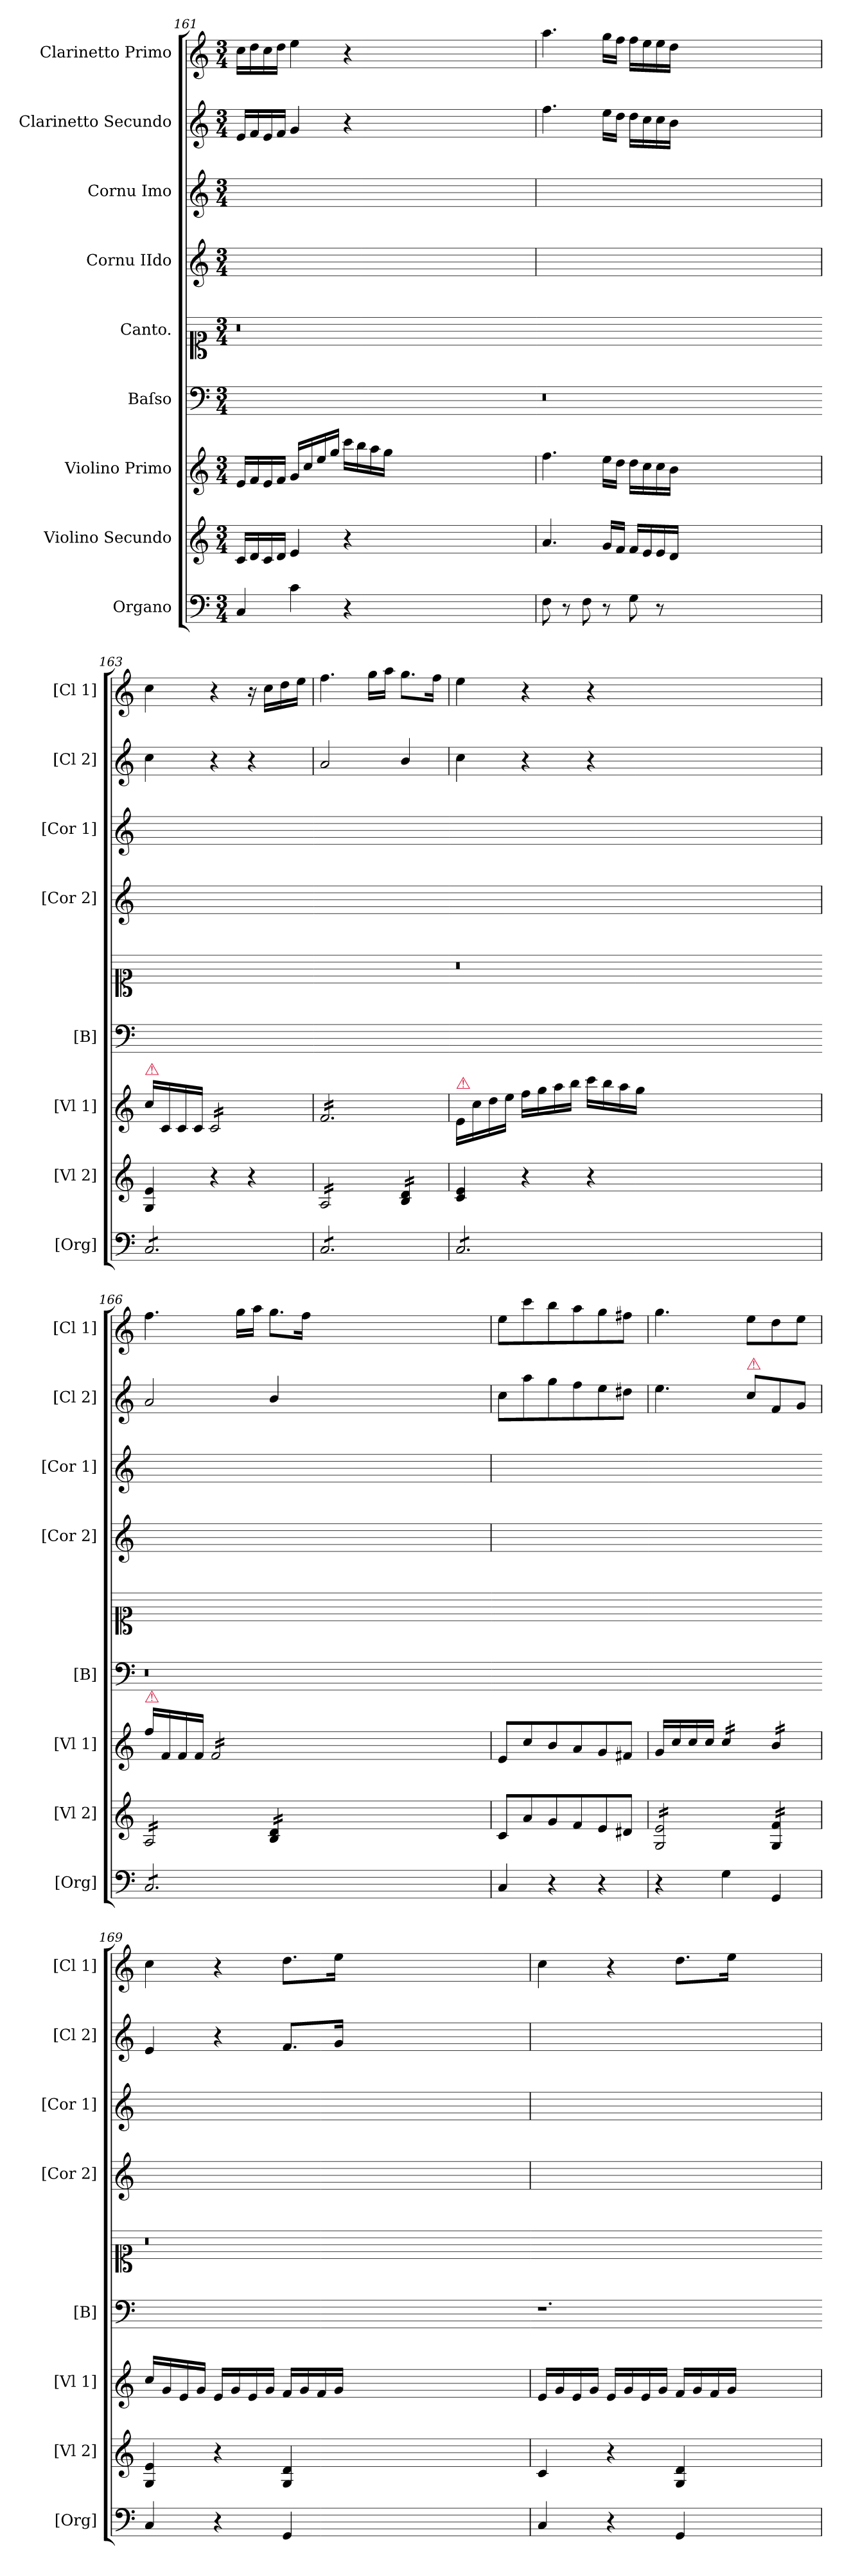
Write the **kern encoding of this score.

**kern	**kern	**kern	**kern	**kern	**kern	**kern	**kern	**kern
*part9	*part8	*part7	*part6	*part5	*part4	*part3	*part2	*part1
*staff9	*staff8	*staff7	*staff6	*staff5	*staff4	*staff3	*staff2	*staff1
*I"Organo	*I"Violino Secundo	*I"Violino Primo	*I"Baſso	*I"Canto.	*I"Cornu IIdo	*I"Cornu Imo	*I"Clarinetto Secundo	*I"Clarinetto Primo
*I'[Org]	*I'[Vl 2]	*I'[Vl 1]	*I'[B]	*	*I'[Cor 2]	*I'[Cor 1]	*I'[Cl 2]	*I'[Cl 1]
*clefF4	*clefG2	*clefG2	*clefF4	*clefC1	*clefG2	*clefG2	*clefG2	*clefG2
*k[]	*k[]	*k[]	*k[]	*k[]	*k[]	*k[]	*k[]	*k[]
*C:	*C:	*C:	*C:	*C:	*C:	*C:	*C:	*C:
*M3/4	*M3/4	*M3/4	*M3/4	*M3/4	*M3/4	*M3/4	*M3/4	*M3/4
=161	=161	=161	=161	=161	=161	=161	=161	=161
4C/	16c/LL	16e/LL	0.ryy	0.r	2.ryy	2.ryy	16e/LL	16cc\LL
.	16d/	16f/	.	.	.	.	16f/	16dd\
.	16c/	16e/	.	.	.	.	16e/	16cc\
.	16d/JJ	16f/JJ	.	.	.	.	16f/JJ	16dd\JJ
4c\	4e/	16g/LL	.	.	.	.	4g/	4ee\
.	.	16cc/	.	.	.	.	.	.
.	.	16ee/	.	.	.	.	.	.
.	.	16gg/JJ	.	.	.	.	.	.
4r	4r	16ccc\LL	.	.	.	.	4r	4r
.	.	16bb\	.	.	.	.	.	.
.	.	16aa\	.	.	.	.	.	.
.	.	16gg\JJ	.	.	.	.	.	.
0ryy	0ryy	0ryy	.	.	0ryy	0ryy	0ryy	0ryy
4ryy	4ryy	4ryy	.	.	4ryy	4ryy	4ryy	4ryy
=162	=162	=162	=162-	=162-	=162	=162	=162	=162
8F\	4.a/	4.ff\	0.r	0.ryy	2.ryy	2.ryy	4.ff\	4.aa\
8r	.	.	.	.	.	.	.	.
8F\	.	.	.	.	.	.	.	.
8r	16g/LL	16ee\LL	.	.	.	.	16ee\LL	16gg\LL
.	16f/JJ	16dd\JJ	.	.	.	.	16dd\JJ	16ff\JJ
8G\	16f/LL	16dd\LL	.	.	.	.	16dd\LL	16ff\LL
.	16e/	16cc\	.	.	.	.	16cc\	16ee\
8r	16e/	16cc\	.	.	.	.	16cc\	16ee\
.	16d/JJ	16b\JJ	.	.	.	.	16b\JJ	16dd\JJ
0ryy	0ryy	0ryy	.	.	0ryy	0ryy	0ryy	0ryy
4ryy	4ryy	4ryy	.	.	4ryy	4ryy	4ryy	4ryy
=163	=163	=163	=163-	=163-	=163	=163	=163	=163
!	!	!LO:TX:a:color=crimson:t=⚠	!	!	!	!	!	!
*tremolo	*	*	*	*	*	*	*	*
8C/L	4G/ 4e/	16cc\LL	2.ryy	2.ryy	2.ryy	2.ryy	4cc\	4cc\
.	.	16c/	.	.	.	.	.	.
8C/	.	16c/	.	.	.	.	.	.
.	.	16c/JJ	.	.	.	.	.	.
*	*	*tremolo	*	*	*	*	*	*
8C/	4r	16c/LL	.	.	.	.	4r	4r
.	.	16c/	.	.	.	.	.	.
8C/	.	16c/	.	.	.	.	.	.
.	.	16c/	.	.	.	.	.	.
8C/	4r	16c/	.	.	.	.	4r	16r
.	.	16c/	.	.	.	.	.	16cc\LL
8C/J	.	16c/	.	.	.	.	.	16dd\
.	.	16c/JJ	.	.	.	.	.	16ee\JJ
=164	=164	=164	=164-	=164-	=164	=164	=164	=164
*	*tremolo	*	*	*	*	*	*	*
8C/L	16A/LL	16f/LL	2.ryy	2.ryy	2.ryy	2.ryy	2a/	4.ff\
.	16A/	16f/	.	.	.	.	.	.
8C/	16A/	16f/	.	.	.	.	.	.
.	16A/	16f/	.	.	.	.	.	.
8C/	16A/	16f/	.	.	.	.	.	.
.	16A/	16f/	.	.	.	.	.	.
8C/	16A/	16f/	.	.	.	.	.	16gg\LL
.	16A/JJ	16f/	.	.	.	.	.	16aa\JJ
8C/	16B/ 16d/LL	16f/	.	.	.	.	4b/	8.gg\L
.	16B/ 16d/	16f/	.	.	.	.	.	.
8C/J	16B/ 16d/	16f/	.	.	.	.	.	.
.	16B/ 16d/JJ	16f/JJ	.	.	.	.	.	16ff\Jk
*	*	*Xtremolo	*	*	*	*	*	*
*	*Xtremolo	*	*	*	*	*	*	*
=165	=165	=165	=165-	=165-	=165	=165	=165	=165
!	!	!LO:TX:a:color=crimson:t=⚠	!	!	!	!	!	!
8C/L	4c/ 4e/	16e/LL	0.ryy	0.r	2.ryy	2.ryy	4cc\	4ee\
.	.	16cc\	.	.	.	.	.	.
8C/	.	16dd\	.	.	.	.	.	.
.	.	16ee\JJ	.	.	.	.	.	.
8C/	4r	16ff\LL	.	.	.	.	4r	4r
.	.	16gg\	.	.	.	.	.	.
8C/	.	16aa\	.	.	.	.	.	.
.	.	16bb\JJ	.	.	.	.	.	.
8C/	4r	16ccc\LL	.	.	.	.	4r	4r
.	.	16bb\	.	.	.	.	.	.
8C/J	.	16aa\	.	.	.	.	.	.
.	.	16gg\JJ	.	.	.	.	.	.
0ryy	0ryy	0ryy	.	.	0ryy	0ryy	0ryy	0ryy
4ryy	4ryy	4ryy	.	.	4ryy	4ryy	4ryy	4ryy
=166	=166	=166	=166-	=166-	=166	=166	=166	=166
!	!	!LO:TX:a:color=crimson:t=⚠	!	!	!	!	!	!
*	*tremolo	*	*	*	*	*	*	*
8C/L	16A/LL	16ff\LL	0.r	0.ryy	2.ryy	2.ryy	2a/	4.ff\
.	16A/	16f/	.	.	.	.	.	.
8C/	16A/	16f/	.	.	.	.	.	.
.	16A/	16f/JJ	.	.	.	.	.	.
*	*	*tremolo	*	*	*	*	*	*
8C/	16A/	16f/LL	.	.	.	.	.	.
.	16A/	16f/	.	.	.	.	.	.
8C/	16A/	16f/	.	.	.	.	.	16gg\LL
.	16A/JJ	16f/	.	.	.	.	.	16aa\JJ
8C/	16B/ 16d/LL	16f/	.	.	.	.	4b/	8.gg\L
.	16B/ 16d/	16f/	.	.	.	.	.	.
8C/J	16B/ 16d/	16f/	.	.	.	.	.	.
*Xtremolo	*	*	*	*	*	*	*	*
.	16B/ 16d/JJ	16f/JJ	.	.	.	.	.	16ff\Jk
*	*	*Xtremolo	*	*	*	*	*	*
*	*Xtremolo	*	*	*	*	*	*	*
0ryy	0ryy	0ryy	.	.	0ryy	0ryy	0ryy	0ryy
4ryy	4ryy	4ryy	.	.	4ryy	4ryy	4ryy	4ryy
=167	=167	=167	=167-	=167-	=167	=167	=167	=167
4C/	8c/L	8e/L	2.ryy	2.ryy	2.ryy	2.ryy	8cc\L	8ee\L
.	8a/	8cc/	.	.	.	.	8aa\	8ccc\
4r	8g/	8b/	.	.	.	.	8gg\	8bb\
.	8f/	8a/	.	.	.	.	8ff\	8aa\
4r	8e/	8g/	.	.	.	.	8ee\	8gg\
.	8d#X/J	8f#X/J	.	.	.	.	8dd#X\J	8ff#X\J
=168	=168	=168	=168-	=168-	=168	=168	=168	=168
*	*tremolo	*	*	*	*	*	*	*
4r	16G/ 16e/LL	16g/LL	2.ryy	2.ryy	2.ryy	2.ryy	4.ee\	4.gg\
.	16G/ 16e/	16cc/	.	.	.	.	.	.
.	16G/ 16e/	16cc/	.	.	.	.	.	.
.	16G/ 16e/	16cc/JJ	.	.	.	.	.	.
*	*	*tremolo	*	*	*	*	*	*
4G\	16G/ 16e/	16cc/LL	.	.	.	.	.	.
.	16G/ 16e/	16cc/	.	.	.	.	.	.
!	!	!	!	!	!	!	!LO:TX:a:color=crimson:t=⚠	!
.	16G/ 16e/	16cc/	.	.	.	.	8cc\L	8ee\L
.	16G/ 16e/JJ	16cc/JJ	.	.	.	.	.	.
4GG/	16G/ 16f/LL	16b/LL	.	.	.	.	8f/	8dd\
.	16G/ 16f/	16b/	.	.	.	.	.	.
.	16G/ 16f/	16b/	.	.	.	.	8g/J	8ee\J
.	16G/ 16f/JJ	16b/JJ	.	.	.	.	.	.
*	*	*Xtremolo	*	*	*	*	*	*
*	*Xtremolo	*	*	*	*	*	*	*
=169	=169	=169	=169-	=169-	=169	=169	=169	=169
4C/	4G/ 4e/	16cc/LL	0.ryy	0.r	2.ryy	2.ryy	4e/	4cc\
.	.	16g/	.	.	.	.	.	.
.	.	16e/	.	.	.	.	.	.
.	.	16g/JJ	.	.	.	.	.	.
4r	4r	16e/LL	.	.	.	.	4r	4r
.	.	16g/	.	.	.	.	.	.
.	.	16e/	.	.	.	.	.	.
.	.	16g/JJ	.	.	.	.	.	.
4GG/	4G/ 4d/	16f/LL	.	.	.	.	8.f/L	8.dd\L
.	.	16g/	.	.	.	.	.	.
.	.	16f/	.	.	.	.	.	.
.	.	16g/JJ	.	.	.	.	16g/Jk	16ee\Jk
0ryy	0ryy	0ryy	.	.	0ryy	0ryy	0ryy	0ryy
4ryy	4ryy	4ryy	.	.	4ryy	4ryy	4ryy	4ryy
=170	=170	=170	=170-	=170-	=170	=170	=170	=170
4C/	4c/	16e/LL	1.r	1.ryy	2.ryy	2.ryy	4e/yy	4cc\
.	.	16g/	.	.	.	.	.	.
.	.	16e/	.	.	.	.	.	.
.	.	16g/JJ	.	.	.	.	.	.
4r	4r	16e/LL	.	.	.	.	4ryy	4r
.	.	16g/	.	.	.	.	.	.
.	.	16e/	.	.	.	.	.	.
.	.	16g/JJ	.	.	.	.	.	.
4GG/	4G/ 4d/	16f/LL	.	.	.	.	8.f/Lyy	8.dd\L
.	.	16g/	.	.	.	.	.	.
.	.	16f/	.	.	.	.	.	.
.	.	16g/JJ	.	.	.	.	16g/Jkyy	16ee\Jk
2.ryy	2.ryy	2.ryy	.	.	2.ryy	2.ryy	2.ryy	2.ryy
=	=	=	=-	=-	=	=	=	=
*-	*-	*-	*-	*-	*-	*-	*-	*-
